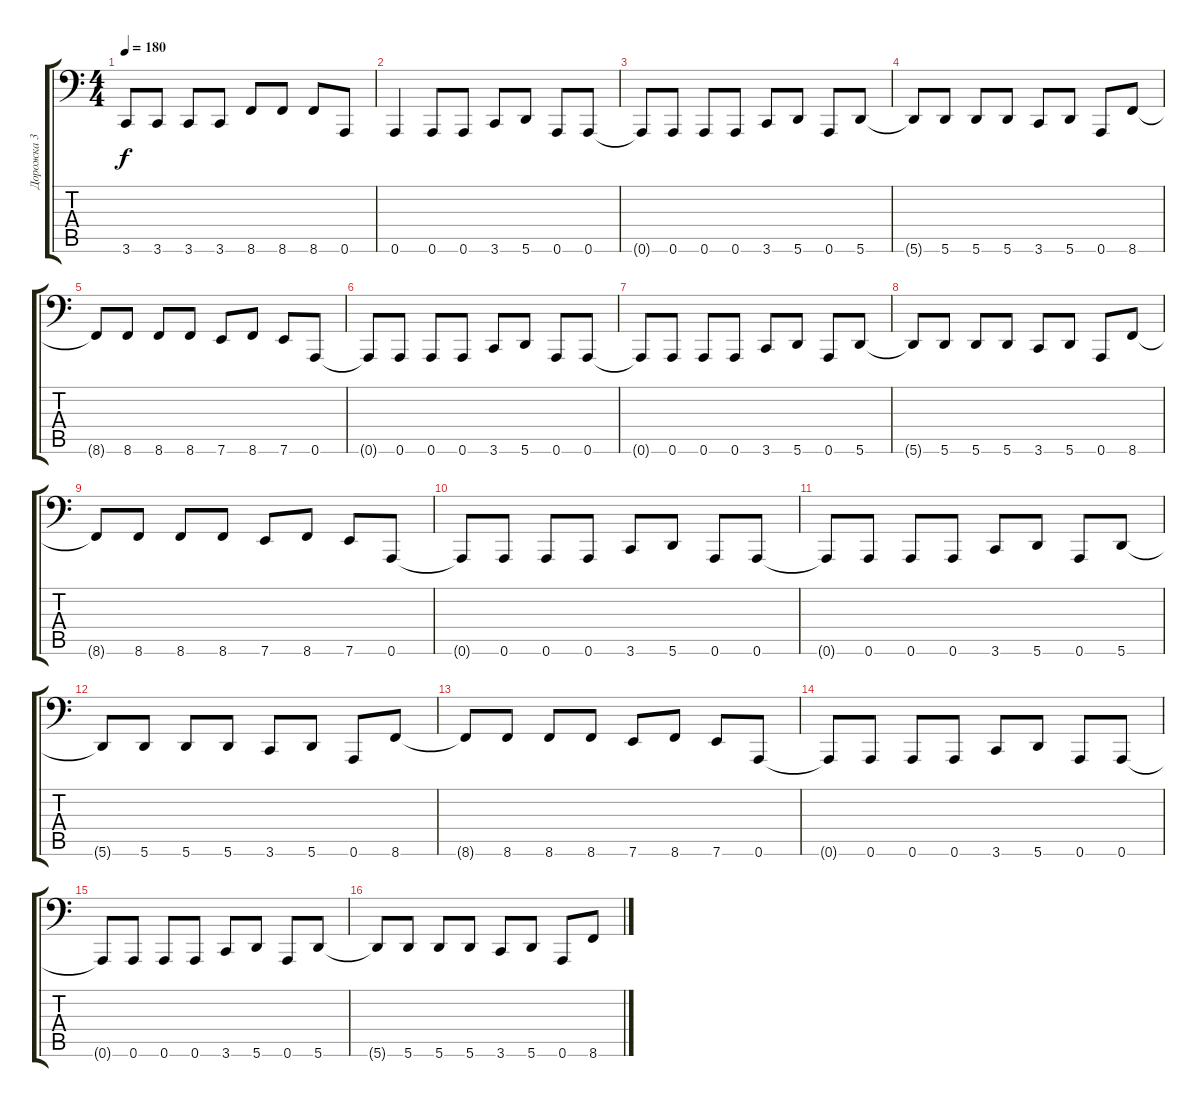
\track ("Дорожка 3" "Дорожка 3") {instrument electricbasspick}
\staff {score tabs}
\tuning (B2 Gb2 D2 A1 E1 A0) {hide}
\ts (4 4)
\tempo 180
\clef f4
\ks c
3.6.8{dy f} 3.6.8 3.6.8 3.6.8 8.6.8 8.6.8 8.6.8 0.6.8 |
0.6.4 0.6.8 0.6.8 3.6.8 5.6.8 0.6.8 0.6.8 |
0.6{t}.8 0.6.8 0.6.8 0.6.8 3.6.8 5.6.8 0.6.8 5.6.8 |
5.6{t}.8 5.6.8 5.6.8 5.6.8 3.6.8 5.6.8 0.6.8 8.6.8 |
8.6{t}.8 8.6.8 8.6.8 8.6.8 7.6.8 8.6.8 7.6.8 0.6.8 |
0.6{t}.8 0.6.8 0.6.8 0.6.8 3.6.8 5.6.8 0.6.8 0.6.8 |
0.6{t}.8 0.6.8 0.6.8 0.6.8 3.6.8 5.6.8 0.6.8 5.6.8 |
5.6{t}.8 5.6.8 5.6.8 5.6.8 3.6.8 5.6.8 0.6.8 8.6.8 |
8.6{t}.8 8.6.8 8.6.8 8.6.8 7.6.8 8.6.8 7.6.8 0.6.8 |
0.6{t}.8 0.6.8 0.6.8 0.6.8 3.6.8 5.6.8 0.6.8 0.6.8 |
0.6{t}.8 0.6.8 0.6.8 0.6.8 3.6.8 5.6.8 0.6.8 5.6.8 |
5.6{t}.8 5.6.8 5.6.8 5.6.8 3.6.8 5.6.8 0.6.8 8.6.8 |
8.6{t}.8 8.6.8 8.6.8 8.6.8 7.6.8 8.6.8 7.6.8 0.6.8 |
0.6{t}.8 0.6.8 0.6.8 0.6.8 3.6.8 5.6.8 0.6.8 0.6.8 |
0.6{t}.8 0.6.8 0.6.8 0.6.8 3.6.8 5.6.8 0.6.8 5.6.8 |
5.6{t}.8 5.6.8 5.6.8 5.6.8 3.6.8 5.6.8 0.6.8 8.6.8
